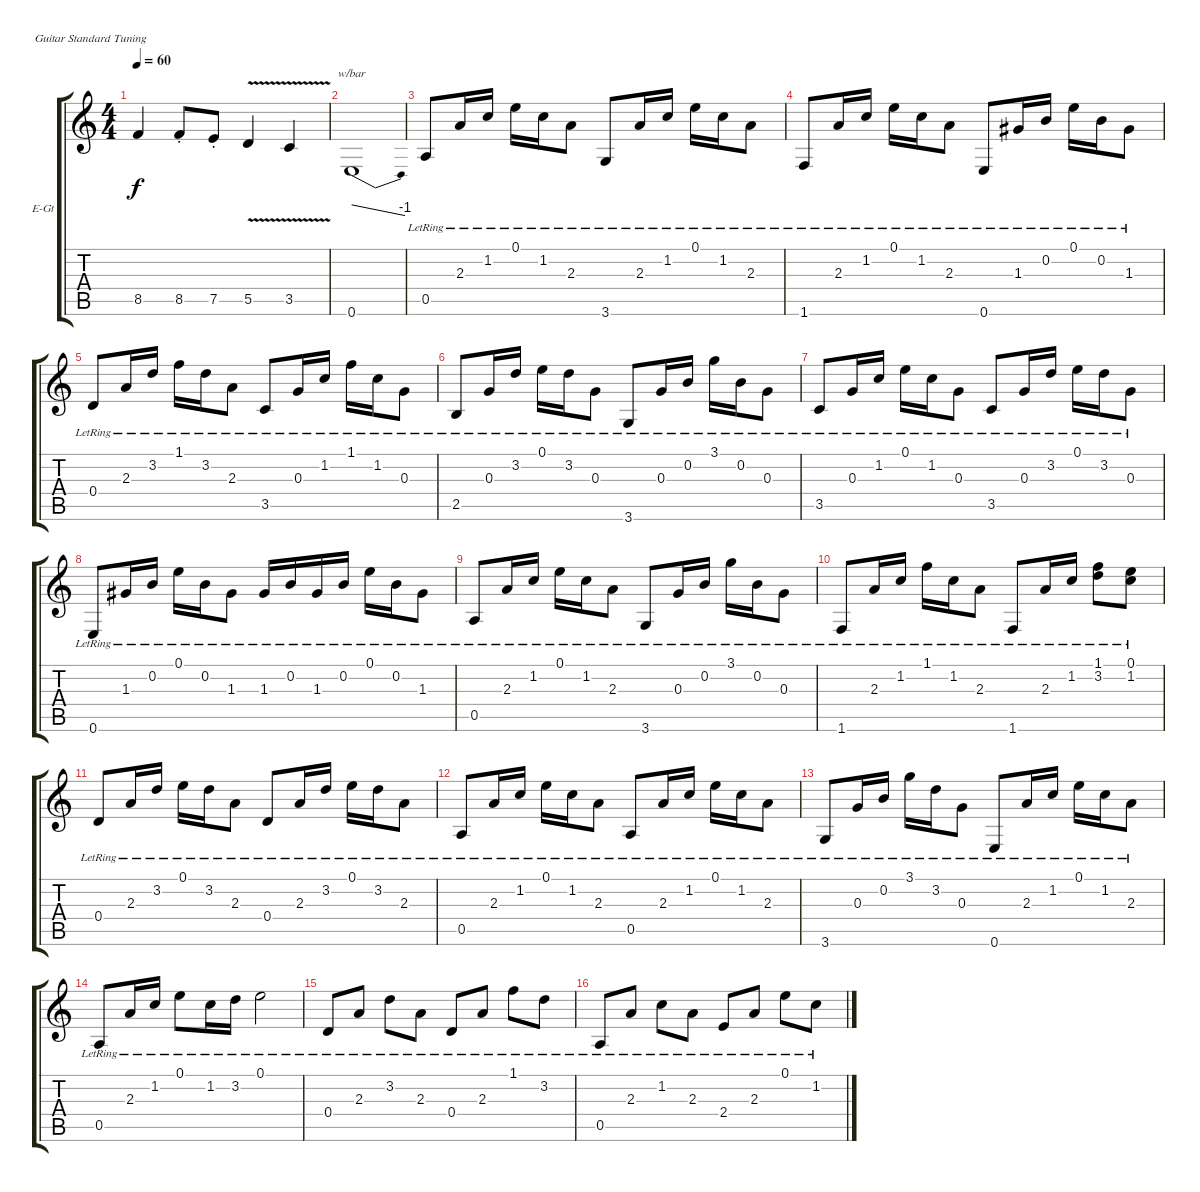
\bracketExtendMode groupsimilarinstruments
\firstSystemTrackNameOrientation horizontal
\otherSystemsTrackNameOrientation horizontal
\track ("Ðèòì" "E-Gt") {instrument electricguitarclean}
\staff {score tabs}
\tuning (E4 B3 G3 D3 A2 E2)
\ts (4 4)
\tempo 60
\clef g2
\ks c
8.5.4{dy f} 8.5{st}.8 7.5{st}.8 5.5{v}.4 3.5{v}.4 |
0.6.1{tbe (dive default 0 0 60 -4)} |
0.5{lr}.8 2.3{lr}.16 1.2{lr}.16 0.1{lr}.16 1.2{lr}.16 2.3{lr}.8 3.6{lr}.8 2.3{lr}.16 1.2{lr}.16 0.1{lr}.16 1.2{lr}.16 2.3{lr}.8 |
1.6{lr}.8 2.3{lr}.16 1.2{lr}.16 0.1{lr}.16 1.2{lr}.16 2.3{lr}.8 0.6{lr}.8 1.3{lr}.16 0.2{lr}.16 0.1{lr}.16 0.2{lr}.16 1.3{lr}.8 |
0.4{lr}.8 2.3{lr}.16 3.2{lr}.16 1.1{lr}.16 3.2{lr}.16 2.3{lr}.8 3.5{lr}.8 0.3{lr}.16 1.2{lr}.16 1.1{lr}.16 1.2{lr}.16 0.3{lr}.8 |
2.5{lr}.8 0.3{lr}.16 3.2{lr}.16 0.1{lr}.16 3.2{lr}.16 0.3{lr}.8 3.6{lr}.8 0.3{lr}.16 0.2{lr}.16 3.1{lr}.16 0.2{lr}.16 0.3{lr}.8 |
3.5{lr}.8 0.3{lr}.16 1.2{lr}.16 0.1{lr}.16 1.2{lr}.16 0.3{lr}.8 3.5{lr}.8 0.3{lr}.16 3.2{lr}.16 0.1{lr}.16 3.2{lr}.16 0.3{lr}.8 |
0.6{lr}.8 1.3{lr}.16 0.2{lr}.16 0.1{lr}.16 0.2{lr}.16 1.3{lr}.8 1.3{lr}.16 0.2{lr}.16 1.3{lr}.16 0.2{lr}.16 0.1{lr}.16 0.2{lr}.16 1.3{lr}.8 |
0.5{lr}.8 2.3{lr}.16 1.2{lr}.16 0.1{lr}.16 1.2{lr}.16 2.3{lr}.8 3.6{lr}.8 0.3{lr}.16 0.2{lr}.16 3.1{lr}.16 0.2{lr}.16 0.3{lr}.8 |
1.6{lr}.8 2.3{lr}.16 1.2{lr}.16 1.1{lr}.16 1.2{lr}.16 2.3{lr}.8 1.6{lr}.8 2.3{lr}.16 1.2{lr}.16 (1.1{lr} 3.2{lr}).8 (0.1{lr} 1.2{lr}).8 |
0.4{lr}.8 2.3{lr}.16 3.2{lr}.16 0.1{lr}.16 3.2{lr}.16 2.3{lr}.8 0.4{lr}.8 2.3{lr}.16 3.2{lr}.16 0.1{lr}.16 3.2{lr}.16 2.3{lr}.8 |
0.5{lr}.8 2.3{lr}.16 1.2{lr}.16 0.1{lr}.16 1.2{lr}.16 2.3{lr}.8 0.5{lr}.8 2.3{lr}.16 1.2{lr}.16 0.1{lr}.16 1.2{lr}.16 2.3{lr}.8 |
3.6{lr}.8 0.3{lr}.16 0.2{lr}.16 3.1{lr}.16 3.2{lr}.16 0.3{lr}.8 0.6{lr}.8 2.3{lr}.16 1.2{lr}.16 0.1{lr}.16 1.2{lr}.16 2.3{lr}.8 |
0.5{lr}.8 2.3{lr}.16 1.2{lr}.16 0.1{lr}.8 1.2{lr}.16 3.2{lr}.16 0.1{lr}.2 |
0.4{lr}.8 2.3{lr}.8 3.2{lr}.8 2.3{lr}.8 0.4{lr}.8 2.3{lr}.8 1.1{lr}.8 3.2{lr}.8 |
0.5{lr}.8 2.3{lr}.8 1.2{lr}.8 2.3{lr}.8 2.4{lr}.8 2.3{lr}.8 0.1{lr}.8 1.2{lr}.8
